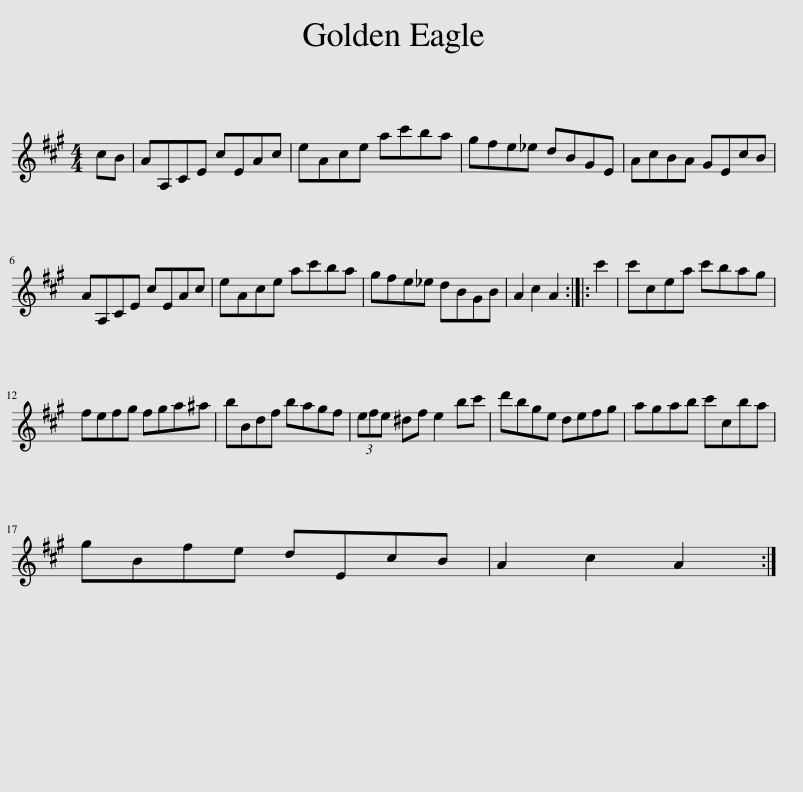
X:1
L:1/8
M:4/4
I:linebreak $
K:A
V:1 treble
V:1
 cB | AA,CE cEAc | eAce ac'ba | gfe_e dBGE | AcBA GEcB |$ %5
 AA,CE cEAc | eAce ac'ba | gfe_e dBGB | A2 c2 A2 :: c'2 | %10
 c'cea c'bag |$ fefg fga^a | bBdf bagf | (3efe ^df e2 bc' | d'bge defg | %15
 agab c'cba |$ gBfe dEcB | A2 c2 A2 :| %18
